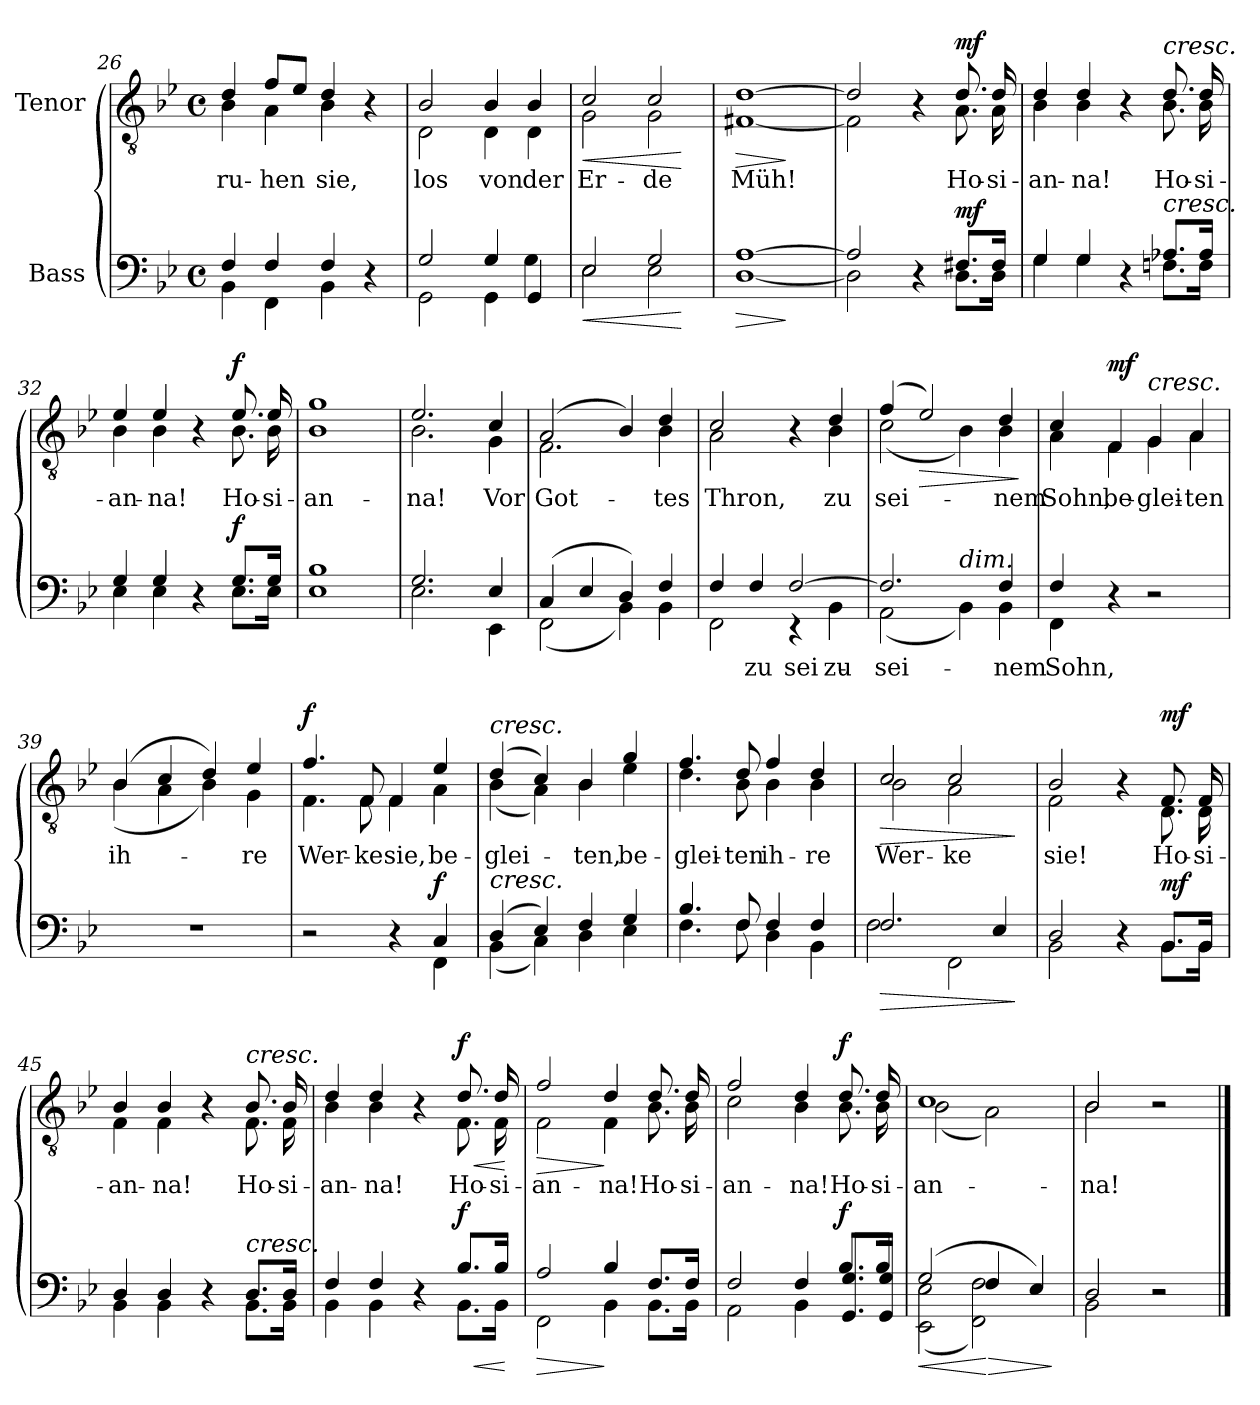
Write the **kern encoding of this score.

**kern	**text	**dynam	**kern	**text	**dynam
*part2	*part2	*part2	*part1	*part1	*part1
*staff2	*staff2	*staff2	*staff1	*staff1	*staff1
*I"Bass	*	*	*I"Tenor	*	*
*clefF4	*	*	*clefGv2	*	*
*k[b-e-]	*	*	*k[b-e-]	*	*
*M4/4	*	*	*M4/4	*	*
*met(c)	*	*	*met(c)	*	*
=26	=26	=26	=26	=26	=26
*^	*	*	*	*	*
!	!	!	!	!	!LO:LY:b	!
*	*	*	*	*^	*	*
4F/	4BB-\	.	.	4d/	4B-\	ru-	.
!	!	!	!	!	!	!LO:LY:b	!
4F/	4FF\	.	.	8f/L	4A\	-hen	.
.	.	.	.	8e-/J	.	.	.
!	!	!	!	!	!	!LO:LY:b	!
4F/	4BB-\	.	.	4d/	4B-\	sie,	.
4r	4ryy	.	.	4r	4ryy	.	.
=27	=27	=27	=27	=27	=27	=27	=27
!	!	!	!	!	!	!LO:LY:b	!
2G/	2GG\	.	.	2B-/	2D\	los	.
!	!	!	!	!	!	!LO:LY:b	!
4G/	4GG\	.	.	4B-/	4D\	von	.
!	!	!	!	!	!	!LO:LY:b	!
4GG/	4G\	.	.	4B-/	4D\	der	.
=28	=28	=28	=28	=28	=28	=28	=28
!	!	!	!LO:HP:b	!	!	!LO:LY:b	!LO:HP:b
2E-/	2E-\	.	<	2c/	2G\	Er-	<
!	!	!	!	!	!	!LO:LY:b	!
2G/	2E-\	.	.	2c/	2G\	-de	.
*v	*v	*	*	*	*	*	*
*	*	*	*v	*v	*	*
.	.	[	.	.	[
=29	=29	=29	=29	=29	=29
!	!	!LO:HP:b	!	!LO:LY:b	!LO:HP:b
*^	*	*	*^	*	*
[1A	[1D	.	>	[1d	[1F#X	Müh!	>
*v	*v	*	*	*	*	*	*
*	*	*	*v	*v	*	*
.	.	]	.	.	]
=30	=30	=30	=30	=30	=30
*^	*	*	*^	*	*
2A/]	2D\]	.	.	2d/]	2F#\]	.	.
4r	4ryy	.	.	4r	4ryy	.	.
!	!	!	!LO:DY:a	!	!	!LO:LY:b	!LO:DY:a
8.F#X/L	8.D\L	.	mf	8.d/	8.A\	Ho-	mf
!	!	!	!	!	!	!LO:LY:b	!
16F#/Jk	16D\Jk	.	.	16d/	16A\	-si-	.
!!LO:LB:g=z	!!
=31	=31	=31	=31	=31	=31	=31	=31
!	!	!	!	!	!	!LO:LY:b	!
4G/	4G\	.	.	4d/	4B-\	-an-	.
!	!	!	!	!	!	!LO:LY:b	!
4G/	4G\	.	.	4d/	4B-\	-na!	.
4r	4ryy	.	.	4r	4ryy	.	.
!	!	!	!	!LO:TX:a:i:t=cresc.	!	!	!
!LO:TX:a:i:t=cresc.	!	!	!	!	!	!	!
!	!	!	!	!	!	!LO:LY:b	!
8.A-X/L	8.Fn\L	.	.	8.d/	8.B-\	Ho-	.
!	!	!	!	!	!	!LO:LY:b	!
16A-/Jk	16F\Jk	.	.	16d/	16B-\	-si-	.
=32	=32	=32	=32	=32	=32	=32	=32
!	!	!	!	!	!	!LO:LY:b	!
4G/	4E-\	.	.	4e-/	4B-\	-an-	.
!	!	!	!	!	!	!LO:LY:b	!
4G/	4E-\	.	.	4e-/	4B-\	-na!	.
4r	4ryy	.	.	4r	4ryy	.	.
!	!	!	!LO:DY:a	!	!	!LO:LY:b	!LO:DY:a
8.G/L	8.E-\L	.	f	8.e-/	8.B-\	Ho-	f
!	!	!	!	!	!	!LO:LY:b	!
16G/Jk	16E-\Jk	.	.	16e-/	16B-\	-si-	.
=33	=33	=33	=33	=33	=33	=33	=33
!	!	!	!	!	!	!LO:LY:b	!
1B-	1E-	.	.	1g	1B-	-an-	.
=34	=34	=34	=34	=34	=34	=34	=34
!	!	!	!	!	!	!LO:LY:b	!
2.G/	2.E-\	.	.	2.e-/	2.B-\	-na!	.
!	!	!	!	!	!	!LO:LY:b	!
4E-/	4EE-\	.	.	4c/	4G\	Vor	.
=35	=35	=35	=35	=35	=35	=35	=35
!	!	!	!	!	!	!LO:LY:b	!
(4C/	(2FF\	.	.	(2A/	2.F\	Got-	.
4E-/	.	.	.	.	.	.	.
4D/)	4BB-\)	.	.	4B-/)	.	.	.
!	!	!	!	!	!	!LO:LY:b	!
4F/	4BB-\	.	.	4d/	4B-\	-tes	.
!!LO:LB:g=z	!!
=36	=36	=36	=36	=36	=36	=36	=36
!	!	!	!	!	!	!LO:LY:b	!
4F/	2FF\	.	.	2c/	2A\	Thron,	.
!	!	!LO:LY:b	!	!	!	!	!
4F/	.	zu	.	.	.	.	.
!	!	!LO:LY:b	!	!	!	!	!
[2F/	4r	sei-	.	4r	4ryy	.	.
!	!	!LO:LY:b	!	!	!	!LO:LY:b	!
.	4BB-\	zu	.	4d/	4B-\	zu	.
=37	=37	=37	=37	=37	=37	=37	=37
!	!	!LO:LY:b	!	!	!	!LO:LY:b	!
2.F/]	(2AA\	sei-	.	(4f/	(2c\	sei-	.
!	!	!	!	!	!	!	!LO:HP:b
.	.	.	.	2e-/)	.	.	>
!	!LO:TX:a:i:t=dim.	!	!	!	!	!	!
.	4BB-\)	.	.	.	4B-\)	.	.
!	!	!LO:LY:b	!	!	!	!	!
!	!	!LO:LY:b	!	!	!	!LO:LY:b	!
4F/	4BB-\	-nem	.	4d/	4B-\	-nem	.
*v	*v	*	*	*	*	*	*
*	*	*	*v	*v	*	*
.	.	.	.	.	]
=38	=38	=38	=38	=38	=38
!	!LO:LY:b	!	!	!	!
*^	*	*	*	*	*
!	!	!LO:LY:b	!	!	!LO:LY:b	!
*	*	*	*	*^	*	*
4F/	4FF\	Sohn,	.	4c/	4A\	Sohn,	.
!	!	!	!	!	!	!LO:LY:b	!LO:DY:a
4r	4ryy	.	.	4F/	4F\	be-	mf
!	!	!	!	!LO:TX:a:i:t=cresc.	!	!	!
!	!	!	!	!	!	!LO:LY:b	!
2r	2ryy	.	.	4G/	4G\	-glei-	.
!	!	!	!	!	!	!LO:LY:b	!
.	.	.	.	4A/	4A\	-ten	.
*v	*v	*	*	*	*	*	*
=39	=39	=39	=39	=39	=39	=39
!	!	!	!	!	!LO:LY:b	!
1r	.	.	(4B-/	(4B-\	ih-	.
.	.	.	4c/	4A\	.	.
.	.	.	4d/)	4B-\)	.	.
!	!	!	!	!	!LO:LY:b	!
.	.	.	4e-/	4G\	-re	.
=40	=40	=40	=40	=40	=40	=40
*^	*	*	*	*	*	*
!	!	!	!	!	!	!LO:LY:b	!LO:DY:a
2r	2ryy	.	.	4.f/	4.F\	Wer-	f
!	!	!	!	!	!	!LO:LY:b	!
.	.	.	.	8F/	8F\	-ke	.
!	!	!	!	!	!	!LO:LY:b	!
4r	4ryy	.	.	4F/	4F\	sie,	.
!	!	!	!LO:DY:a	!	!	!LO:LY:b	!
4C/	4FF\	.	f	4e-/	4A\	be-	.
!!LO:LB:g=z	!!
=41	=41	=41	=41	=41	=41	=41	=41
!	!	!	!	!LO:TX:a:i:t=cresc.	!	!	!
!LO:TX:a:i:t=cresc.	!	!	!	!	!	!	!
!	!	!	!	!	!	!LO:LY:b	!
(4D/	(4BB-\	.	.	(4d/	(4B-\	-glei-	.
4E-/)	4C\)	.	.	4c/)	4A\)	.	.
!	!	!	!	!	!	!LO:LY:b	!
4F/	4D\	.	.	4B-/	4B-\	-ten,	.
!	!	!	!	!	!	!LO:LY:b	!
4G/	4E-\	.	.	4g/	4e-\	be-	.
=42	=42	=42	=42	=42	=42	=42	=42
!	!	!	!	!	!	!LO:LY:b	!
4.B-/	4.F\	.	.	4.f/	4.d\	-glei-	.
!	!	!	!	!	!	!LO:LY:b	!
8F/	8F\	.	.	8d/	8B-\	-ten	.
!	!	!	!	!	!	!LO:LY:b	!
4F/	4D\	.	.	4f/	4B-\	ih-	.
!	!	!	!	!	!	!LO:LY:b	!
4F/	4BB-\	.	.	4d/	4B-\	-re	.
=43	=43	=43	=43	=43	=43	=43	=43
!	!	!	!LO:HP:b	!	!	!LO:LY:b	!LO:HP:b
2.F/	2F\	.	>	2c/	2B-\	Wer-	>
!	!	!	!	!	!	!LO:LY:b	!
.	2FF\	.	.	2c/	2A\	-ke	.
4E-/	.	.	.	.	.	.	.
*v	*v	*	*	*	*	*	*
*	*	*	*v	*v	*	*
.	.	]	.	.	]
=44	=44	=44	=44	=44	=44
*^	*	*	*	*	*
!	!	!	!	!	!LO:LY:b	!
*	*	*	*	*^	*	*
2D/	2BB-\	.	.	2B-/	2F\	sie!	.
4r	4ryy	.	.	4r	4ryy	.	.
!	!	!	!LO:DY:a	!	!	!LO:LY:b	!LO:DY:a
8.BB-/L	8.BB-\L	.	mf	8.F/	8.D\	Ho-	mf
!	!	!	!	!	!	!LO:LY:b	!
16BB-/Jk	16BB-\Jk	.	.	16F/	16D\	-si-	.
=45	=45	=45	=45	=45	=45	=45	=45
!	!	!	!	!	!	!LO:LY:b	!
4D/	4BB-\	.	.	4B-/	4F\	-an-	.
!	!	!	!	!	!	!LO:LY:b	!
4D/	4BB-\	.	.	4B-/	4F\	-na!	.
4r	4ryy	.	.	4r	4ryy	.	.
!	!	!	!	!LO:TX:a:i:t=cresc.	!	!	!
!LO:TX:a:i:t=cresc.	!	!	!	!	!	!	!
!	!	!	!	!	!	!LO:LY:b	!
8.D/L	8.BB-\L	.	.	8.B-/	8.F\	Ho-	.
!	!	!	!	!	!	!LO:LY:b	!
16D/Jk	16BB-\Jk	.	.	16B-/	16F\	-si-	.
!!LO:LB:g=z	!!
=46	=46	=46	=46	=46	=46	=46	=46
!	!	!	!	!	!	!LO:LY:b	!
4F/	4BB-\	.	.	4d/	4B-\	-an-	.
!	!	!	!	!	!	!LO:LY:b	!
4F/	4BB-\	.	.	4d/	4B-\	-na!	.
4r	4ryy	.	.	4r	4ryy	.	.
!	!	!	!LO:HP:b	!	!	!LO:LY:b	!LO:HP:b
!	!	!	!LO:DY:n=1:a	!	!	!	!LO:DY:n=1:a
8.B-/L	8.BB-\L	.	< f	8.d/	8.F\	Ho-	< f
!	!	!	!	!	!	!LO:LY:b	!
16B-/Jk	16BB-\Jk	.	.	16d/	16F\	-si-	.
*v	*v	*	*	*	*	*	*
*	*	*	*v	*v	*	*
.	.	[	.	.	[
=47	=47	=47	=47	=47	=47
!	!	!LO:HP:b	!	!LO:LY:b	!LO:HP:b
*^	*	*	*^	*	*
2A/	2FF\	.	>	2f/	2F\	-an-	>
!	!	!	!	!	!	!LO:LY:b	!
4B-/	4BB-\	.	]	4d/	4F\	-na!	]
!	!	!	!LO:DY:a	!	!	!LO:LY:b	!LO:DY:a
8.F/L	8.BB-\L	.	other-dynamics	8.d/	8.B-\	Ho-	other-dynamics
!	!	!	!	!	!	!LO:LY:b	!
16F/Jk	16BB-\Jk	.	.	16d/	16B-\	-si-	.
=48	=48	=48	=48	=48	=48	=48	=48
!	!	!	!	!	!	!LO:LY:b	!
2F/	2AA\	.	.	2f/	2c\	-an-	.
!	!	!	!	!	!	!LO:LY:b	!
4F/	4BB-\	.	.	4d/	4B-\	-na!	.
!	!	!	!LO:DY:a	!	!	!LO:LY:b	!LO:DY:a
8.B-/L	8.GG!/ 8.G/L	.	f	8.d/	8.B-\	Ho-	f
!	!	!	!	!	!	!LO:LY:b	!
16B-/Jk	16GG!/ 16G/Jk	.	.	16d/	16B-\	-si-	.
=49	=49	=49	=49	=49	=49	=49	=49
!	!	!	!LO:HP:b	!	!	!LO:LY:b	!
(2G/	(2EE-!\ 2E-\	.	<	1c	(2B-\	-an-	.
!	!	!	!LO:HP:n=1:b	!	!	!	!
4F/	2FF!\ 2F\)	.	[ >	.	2A\)	.	.
4E-/)	.	.	.	.	.	.	.
*v	*v	*	*	*	*	*	*
*	*	*	*v	*v	*	*
.	.	]	.	.	.
=50	=50	=50	=50	=50	=50
*^	*	*	*	*	*
!	!	!	!	!	!LO:LY:b	!
*	*	*	*	*^	*	*
2D/	2BB-\	.	.	2B-/	2B-\	-na!	.
2r	2ryy	.	.	2r	2ryy	.	.
*v	*v	*	*	*	*	*	*
*	*	*	*v	*v	*	*
==	==	==	==	==	==
*-	*-	*-	*-	*-	*-
